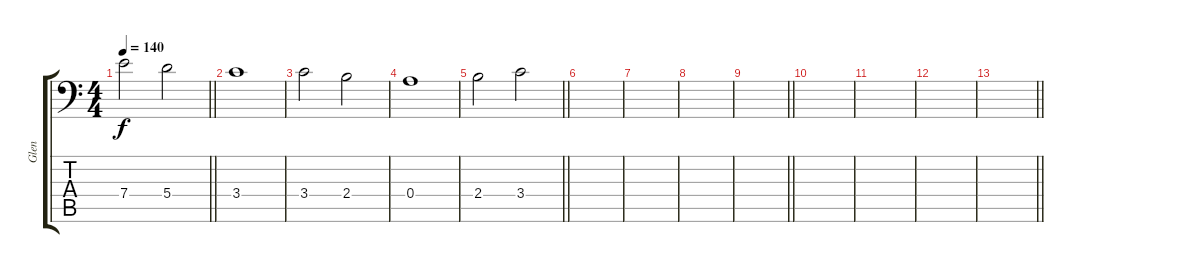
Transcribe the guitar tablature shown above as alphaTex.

\track ("Glen" "Glen") {instrument distortionguitar}
\staff {score tabs}
\tuning (B3 Gb3 D3 A2 E2 A1) {hide}
\ts (4 4)
\tempo 140
\clef f4
\barLineRight lightlight
\ks c
7.4.2{dy f} 5.4.2 |
3.4.1 |
3.4.2 2.4.2 |
0.4.1 |
\barLineRight lightlight
2.4.2 3.4.2 |
|
|
|
\barLineRight lightlight
|
|
|
|
\barLineRight lightlight
